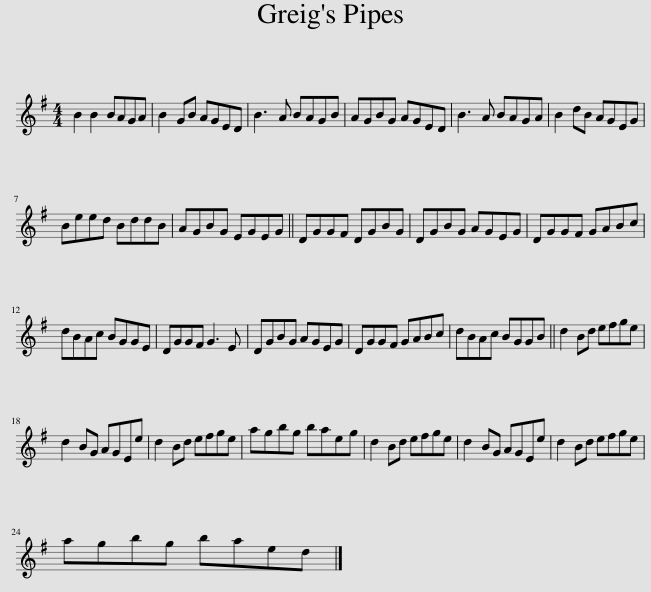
X:1
L:1/8
M:4/4
I:linebreak $
K:G
V:1 treble
V:1
 B2 B2 BAGA | B2 GB AGED | B3 A BAGB | AGBG AGED | B3 A BAGA | %5
 B2 dB AGEG |$ Beed BddB | AGBG EGEG || DGGF DGBG | DGBG AGEG | %10
 DGGF GABc |$ dBAc BGGE | DGGF G3 E | DGBG AGEG | DGGF GABc | %15
 dBAc BGGB || d2 Bd efge |$ d2 BG AGEe | d2 Bd efge | agbg baeg | %20
 d2 Bd efge | d2 BG AGEe | d2 Bd efge |$ agbg baed |] %24
